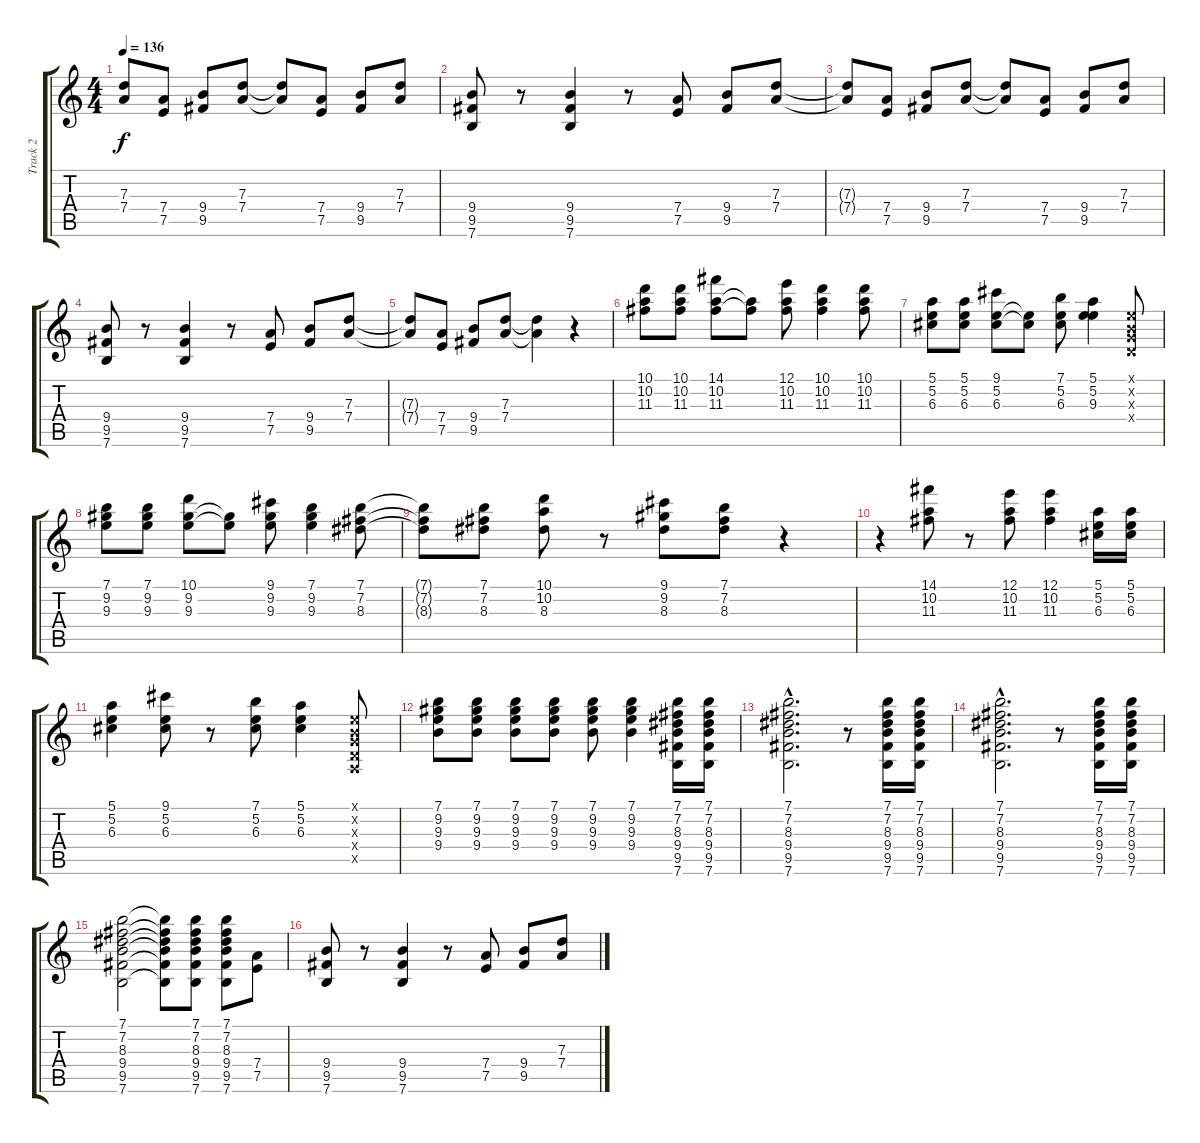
\track ("Track 2" "Track 2") {instrument distortionguitar}
\staff {score tabs}
\tuning (E4 B3 G3 D3 A2 E2) {hide}
\ts (4 4)
\tempo 136
\clef g2
\ks c
(7.3{t} 7.4{t}).8{dy f} (7.4 7.5).8 (9.4 9.5).8 (7.3 7.4).8 (7.3{t} 7.4{t}).8 (7.4 7.5).8 (9.4 9.5).8 (7.3 7.4).8 |
(9.4 9.5 7.6).8 r.8 (9.4 9.5 7.6).4 r.8 (7.4 7.5).8 (9.4 9.5).8 (7.3 7.4).8 |
(7.3{t} 7.4{t}).8 (7.4 7.5).8 (9.4 9.5).8 (7.3 7.4).8 (7.3{t} 7.4{t}).8 (7.4 7.5).8 (9.4 9.5).8 (7.3 7.4).8 |
(9.4 9.5 7.6).8 r.8 (9.4 9.5 7.6).4 r.8 (7.4 7.5).8 (9.4 9.5).8 (7.3 7.4).8 |
(7.3{t} 7.4{t}).8 (7.4 7.5).8 (9.4 9.5).8 (7.3 7.4).8 (7.3{t} 7.4{t}).4 r.4 |
(10.1 10.2 11.3).8 (10.1 10.2 11.3).8 (14.1 10.2 11.3).8 (10.2{t} 11.3{t}).8 (12.1 10.2 11.3).8 (10.1 10.2 11.3).4 (10.1 10.2 11.3).8 |
(5.1 5.2 6.3).8 (5.1 5.2 6.3).8 (9.1 5.2 6.3).8 (5.2{t} 6.3{t}).8 (7.1 5.2 6.3).8 (5.1 5.2 9.3).4 (0.1{x} 0.2{x} 0.3{x} 0.4{x}).8 |
(7.1 9.2 9.3).8 (7.1 9.2 9.3).8 (10.1 9.2 9.3).8 (9.2{t} 9.3{t}).8 (9.1 9.2 9.3).8 (7.1 9.2 9.3).4 (7.1 7.2 8.3).8 |
(7.1{t} 7.2{t} 8.3{t}).8 (7.1 7.2 8.3).8 (10.1 10.2 8.3).8 r.8 (9.1 9.2 8.3).8 (7.1 7.2 8.3).8 r.4 |
r.4 (14.1 10.2 11.3).8 r.8 (12.1 10.2 11.3).8 (12.1 10.2 11.3).4 (5.1 5.2 6.3).16 (5.1 5.2 6.3).16 |
(5.1 5.2 6.3).4 (9.1 5.2 6.3).8 r.8 (7.1 5.2 6.3).8 (5.1 5.2 6.3).4 (0.1{x} 0.2{x} 0.3{x} 0.4{x} 0.5{x}).8 |
(7.1 9.2 9.3 9.4).8 (7.1 9.2 9.3 9.4).8 (7.1 9.2 9.3 9.4).8 (7.1 9.2 9.3 9.4).8 (7.1 9.2 9.3 9.4).8 (7.1 9.2 9.3 9.4).4 (7.1 7.2 8.3 9.4 9.5 7.6).16 (7.1 7.2 8.3 9.4 9.5 7.6).16 |
(7.1{hac} 7.2{hac} 8.3{hac} 9.4{hac} 9.5{hac} 7.6{hac}).2{d} r.8 (7.1 7.2 8.3 9.4 9.5 7.6).16 (7.1 7.2 8.3 9.4 9.5 7.6).16 |
(7.1{hac} 7.2{hac} 8.3{hac} 9.4{hac} 9.5{hac} 7.6{hac}).2{d} r.8 (7.1 7.2 8.3 9.4 9.5 7.6).16 (7.1 7.2 8.3 9.4 9.5 7.6).16 |
(7.1 7.2 8.3 9.4 9.5 7.6).2 (7.1{t} 7.2{t} 8.3{t} 9.4{t} 9.5{t} 7.6{t}).8 (7.1 7.2 8.3 9.4 9.5 7.6).8 (7.1 7.2 8.3 9.4 9.5 7.6).8 (7.4 7.5).8 |
(9.4 9.5 7.6).8 r.8 (9.4 9.5 7.6).4 r.8 (7.4 7.5).8 (9.4 9.5).8 (7.3 7.4).8
